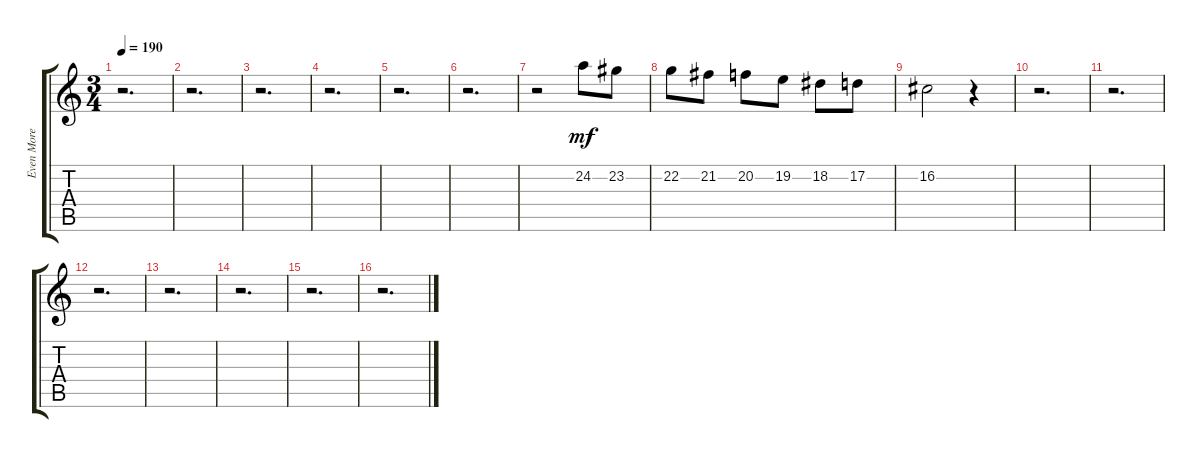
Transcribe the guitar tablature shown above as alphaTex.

\track ("Even More More Keys" "Even More ") {instrument oboe}
\staff {score tabs}
\tuning (D4 A3 F3 C3 G2 C2) {hide}
\ts (3 4)
\tempo 190
\clef g2
\ks c
r.2{d dy mf} |
r.2{d} |
r.2{d} |
r.2{d} |
r.2{d} |
r.2{d} |
r.2 24.2.8 23.2.8 |
22.2.8 21.2.8 20.2.8 19.2.8 18.2.8 17.2.8 |
16.2.2 r.4 |
r.2{d} |
r.2{d} |
r.2{d} |
r.2{d} |
r.2{d} |
r.2{d} |
r.2{d}
